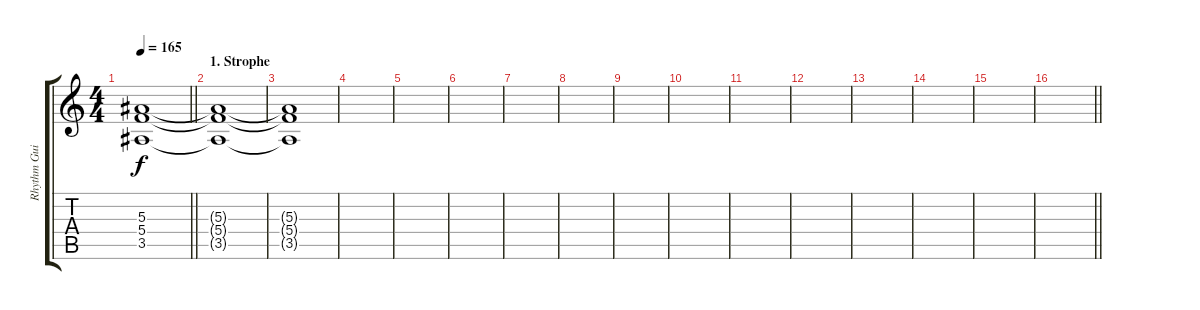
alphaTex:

\track ("Rhythm Guitar" "Rhythm Gui") {instrument distortionguitar}
\staff {score tabs}
\tuning (D4 A3 F3 C3 G2 C2) {hide}
\ts (4 4)
\tempo 165
\clef g2
\barLineRight lightlight
\ks c
(5.3{t} 5.4{t} 3.5{t}).1{dy f volume 0} |
\section ("" "1. Strophe")
(5.3{t} 5.4{t} 3.5{t}).1 |
(5.3{t} 5.4{t} 3.5{t}).1 |
|
|
|
|
|
|
|
|
|
|
|
|
\barLineRight lightlight
